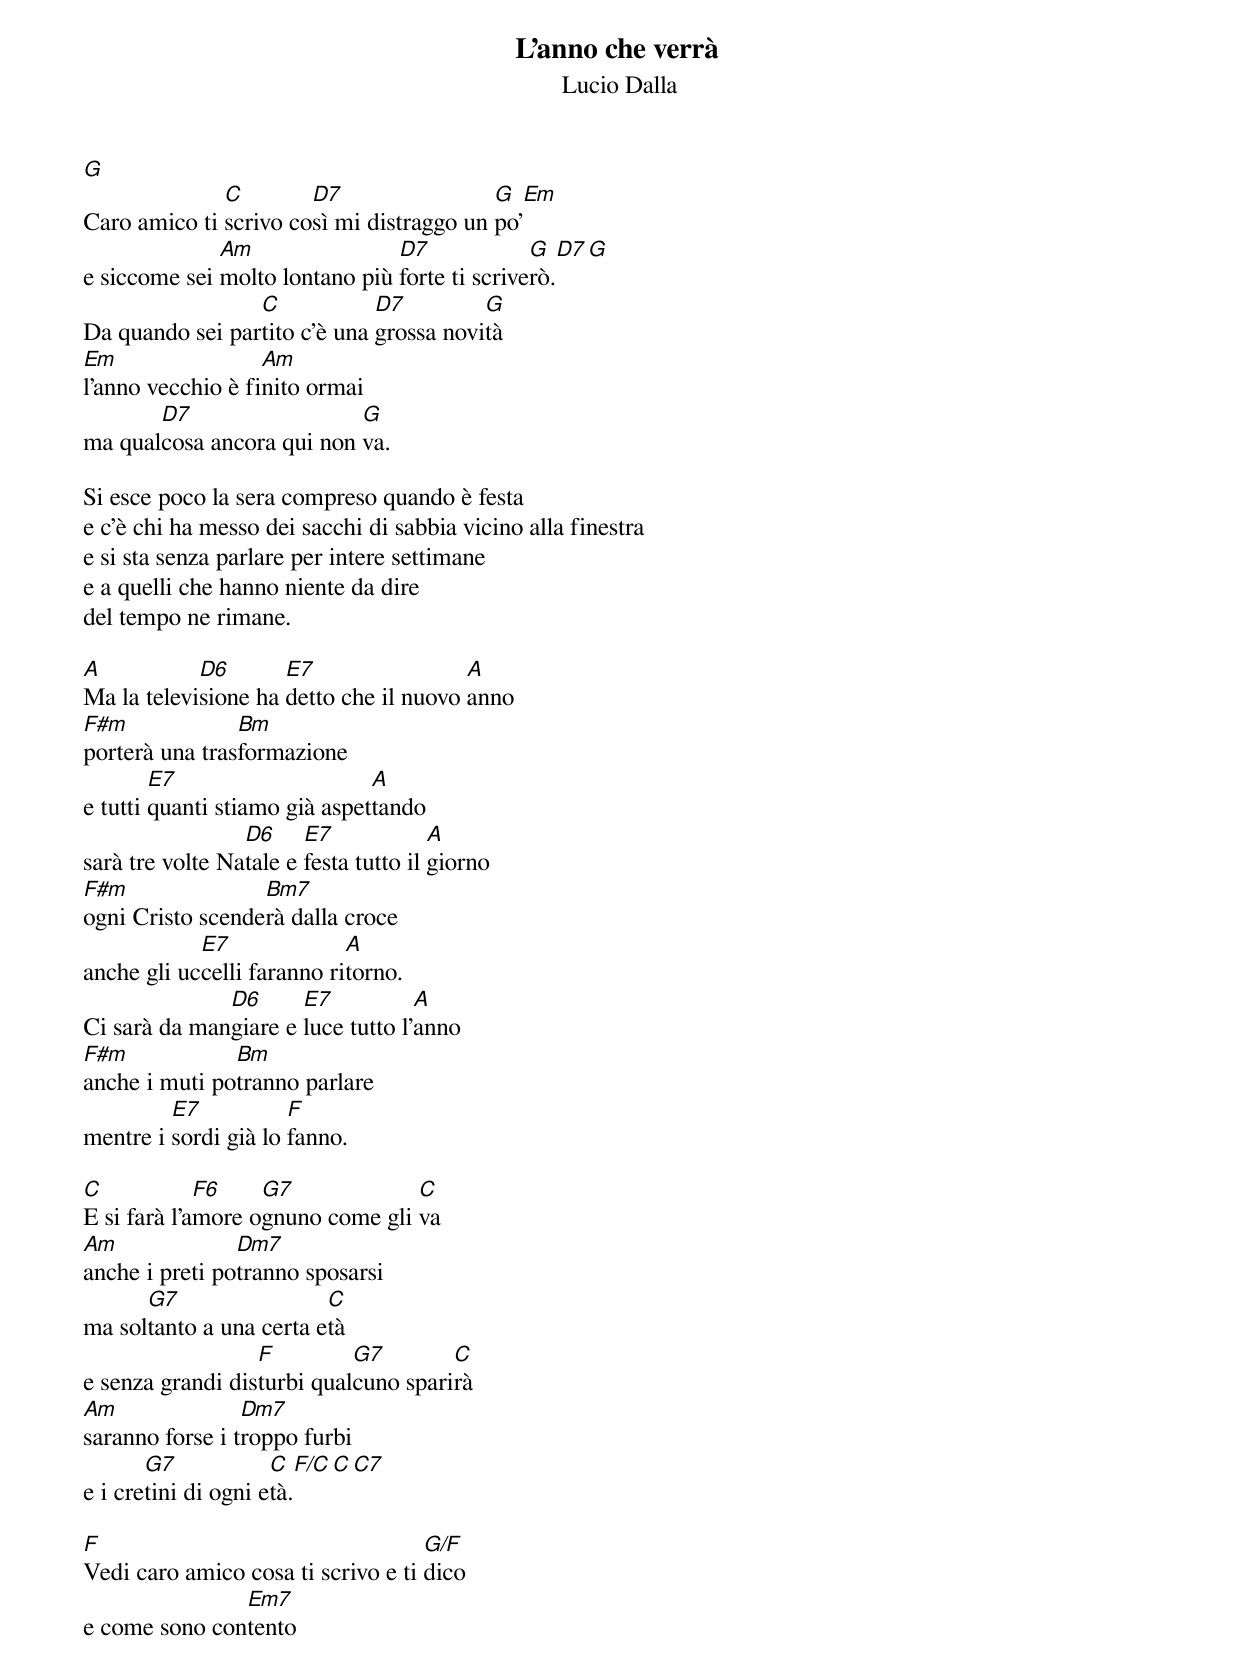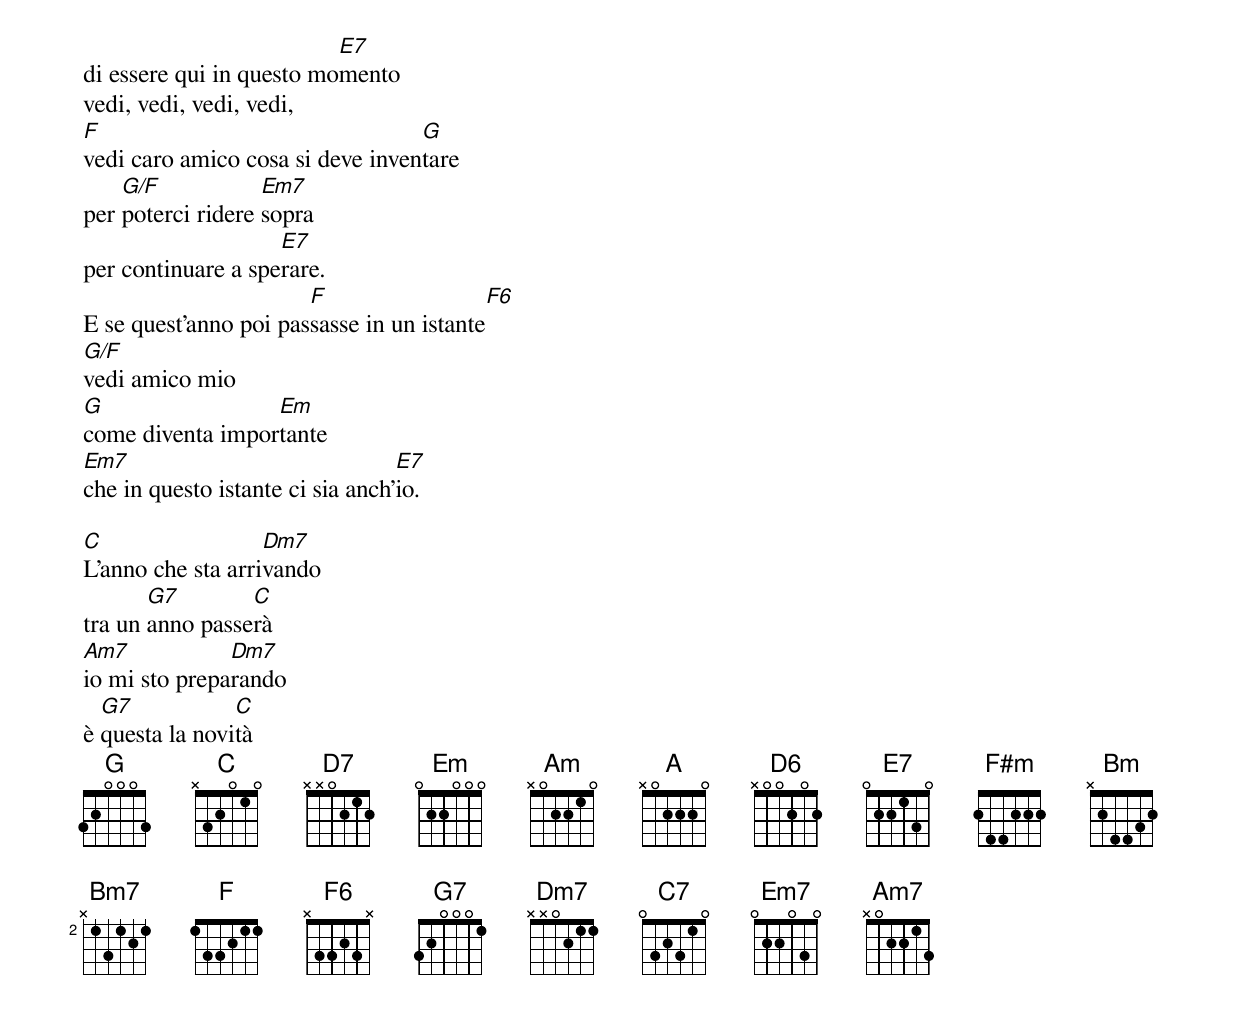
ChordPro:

{title: L'anno che verrà}
{subtitle: Lucio Dalla}

[G]
Caro amico ti [C]scrivo co[D7]sì mi distraggo un [G]po'[Em]
e siccome sei [Am]molto lontano più [D7]forte ti scrive[G]rò.[D7][G]
Da quando sei par[C]tito c'è una [D7]grossa novi[G]tà
[Em]l'anno vecchio è fi[Am]nito ormai
ma qual[D7]cosa ancora qui non [G]va.

Si esce poco la sera compreso quando è festa
e c'è chi ha messo dei sacchi di sabbia vicino alla finestra
e si sta senza parlare per intere settimane
e a quelli che hanno niente da dire
del tempo ne rimane.

[A]Ma la televi[D6]sione ha [E7]detto che il nuovo [A]anno
[F#m]porterà una tras[Bm]formazione
e tutti [E7]quanti stiamo già aspet[A]tando
sarà tre volte Na[D6]tale e [E7]festa tutto il [A]giorno
[F#m]ogni Cristo scende[Bm7]rà dalla croce
anche gli uc[E7]celli faranno ri[A]torno.
Ci sarà da man[D6]giare e [E7]luce tutto l'[A]anno
[F#m]anche i muti po[Bm]tranno parlare
mentre i [E7]sordi già lo [F]fanno.

[C]E si farà l'a[F6]more o[G7]gnuno come gli [C]va
[Am]anche i preti po[Dm7]tranno sposarsi
ma sol[G7]tanto a una certa e[C]tà
e senza grandi dis[F]turbi qual[G7]cuno spari[C]rà
[Am]saranno forse i t[Dm7]roppo furbi
e i cre[G7]tini di ogni e[C]tà.[F/C][C][C7]

[F]Vedi caro amico cosa ti scrivo e ti [G/F]dico
e come sono con[Em7]tento
di essere qui in questo mo[E7]mento
vedi, vedi, vedi, vedi,
[F]vedi caro amico cosa si deve inven[G]tare
per [G/F]poterci ridere [Em7]sopra
per continuare a spe[E7]rare.
E se quest'anno poi pas[F]sasse in un istante[F6]
[G/F]vedi amico mio
[G]come diventa impor[Em]tante
[Em7]che in questo istante ci sia anch'[E7]io.

[C]L'anno che sta arri[Dm7]vando
tra un [G7]anno passe[C]rà
[Am7]io mi sto prepa[Dm7]rando
è [G7]questa la novi[C]tà
